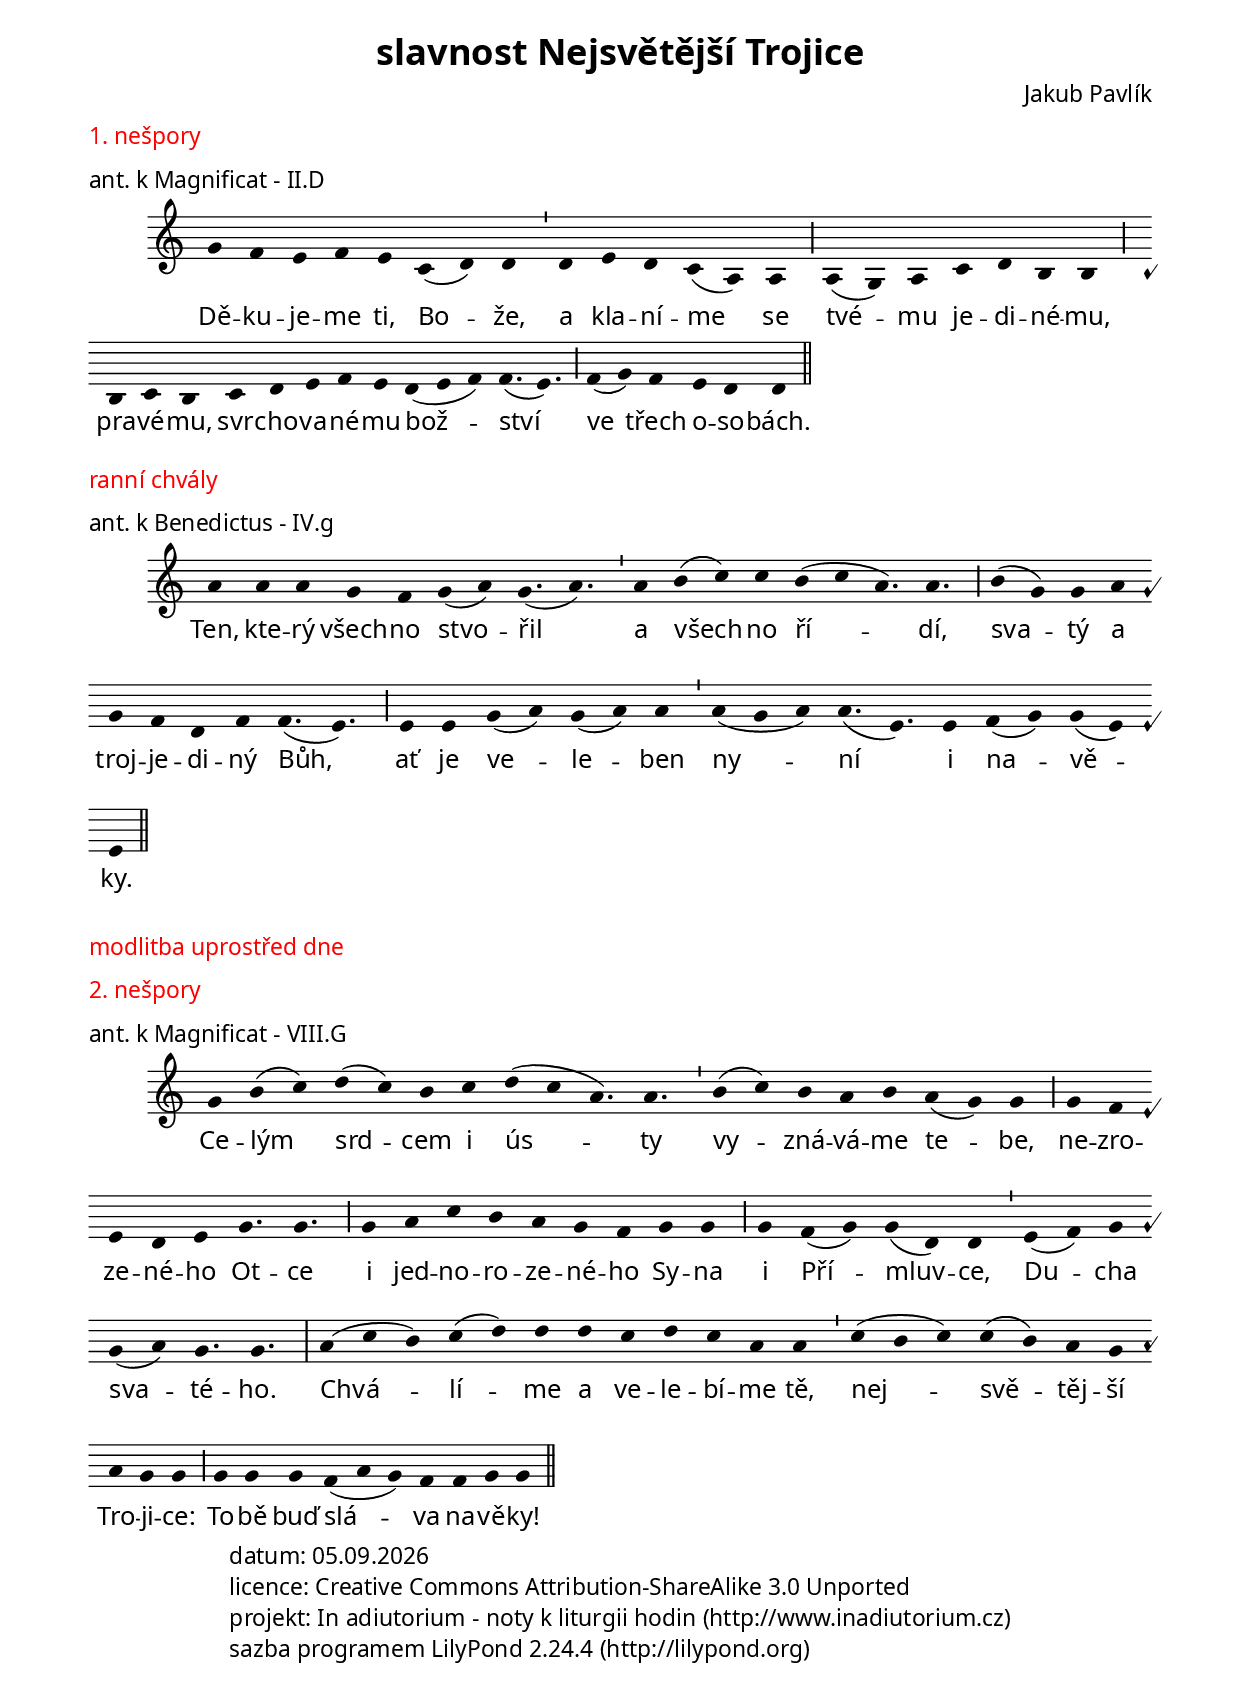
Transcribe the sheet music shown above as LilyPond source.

\version "2.14.2"

\header {
  title = "slavnost Nejsvětější Trojice"
  composer = "Jakub Pavlík"
}

\include "spolecne.ly"
\include "dilyresponsorii.ly"

\markup {\nadpisHodinka {"1. nešpory"}}

\score {
  \relative c'' {
    \choralniRezim
    g4 f e f e c( d) d \barMin
    d e d c( a) a \barMaior
    a( g) a c d b b \barMaior
    b c b c d e f e d( e f) f4.( e) \barMaior
    f4( g) f e d d \barFinalis
  }
  \addlyrics {
    Dě -- ku -- je -- me ti, Bo -- že,
    a kla -- ní -- me se
    tvé -- mu je -- di -- né -- mu, 
    pra -- vé -- mu, svr -- cho -- va -- né -- mu bož -- ství
    ve třech o -- so -- bách.
  }
  \header {
    quid = "ant. k Magnificat"
    modus = "II"
    differentia = "D" 
    psalmus = ""
    id = ""
    piece = \markup {\sestavTitulekBezZalmu}
  }
}

\markup {\nadpisHodinka {"ranní chvály"}}

\score {
  \relative c'' {
    \choralniRezim
    a4 a a g f g( a) g4.( a) \barMin
    a4 b( c) c b( c a4.) a \barMaior
    b4( g) g a g f d f f4.( e) \barMaior
    e4 e g( a) g( a) a \barMin a( g a) a4.( e) e4 f( g) g( e) e \barFinalis
  }
  \addlyrics {
    Ten, kte -- rý všech -- no stvo -- řil
    a všech -- no ří -- dí,
    sva -- tý a troj -- je -- di -- ný Bůh,
    ať je ve -- le -- ben ny -- ní i na -- vě -- ky.
  }
  \header {
    quid = "ant. k Benedictus"
    modus = "IV"
    differentia = "g" 
    psalmus = ""
    id = ""
    piece = \markup {\sestavTitulekBezZalmu}
  }
}

\markup {\nadpisHodinka {"modlitba uprostřed dne"}}
\markup {\nadpisHodinka {"2. nešpory"}}

\score {
  \relative c'' {
    \choralniRezim
    g4 b( c) d( c) b c d( c a4.) a \barMin 
    b4( c) b a b a( g) g \barMaior
    g f e d e g4. g \barMaior 
    g4 a c b a g f g g \barMaior
    g f( g) g( d) d \barMin e( f) g g( a) g4. g \barMax
    
    a4( c b) c( d) d d c d c a a \barMin
    c( b c) c( b) a g a g g \barMaior
    g g g f( a g) f f g g \barFinalis
  }
  \addlyrics {
    Ce -- lým srd -- cem i ús -- ty
    vy -- zná -- vá -- me te -- be,
    ne -- zro -- ze -- né -- ho Ot -- ce
    i jed -- no -- ro -- ze -- né -- ho Sy -- na
    i Pří -- mluv -- ce, Du -- cha sva -- té -- ho.
    
    Chvá -- lí -- me a ve -- le -- bí -- me tě,
    nej -- svě -- těj -- ší Tro -- ji -- ce:
    To -- bě buď slá -- va na -- vě -- ky!
  }
  \header {
    quid = "ant. k Magnificat"
    modus = "VIII"
    differentia = "G" 
    psalmus = ""
    id = ""
    piece = \markup {\sestavTitulekBezZalmu}
  }
}